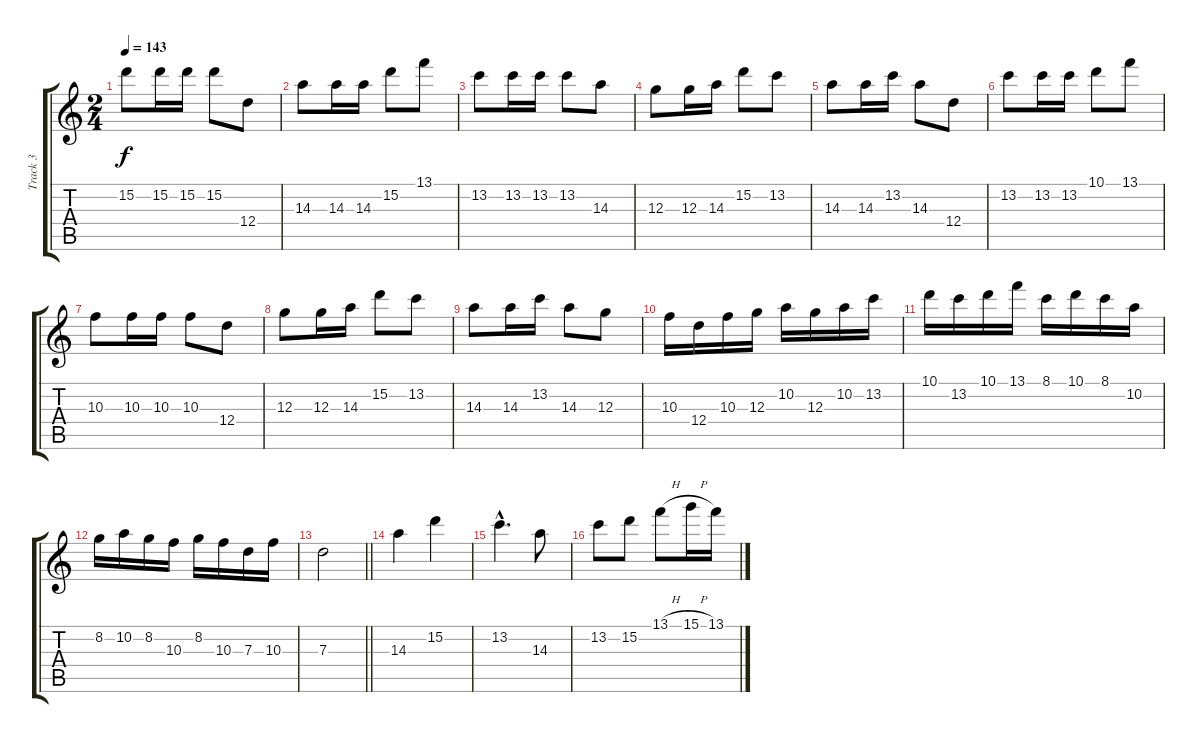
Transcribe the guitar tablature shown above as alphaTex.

\track ("Track 3" "Track 3") {instrument synthbass1}
\staff {score tabs}
\tuning (E4 B3 G3 D3 A2 E2) {hide}
\ts (2 4)
\tempo 143
\clef g2
\ks c
15.2.8{dy f} 15.2.16 15.2.16 15.2.8 12.4.8 |
14.3.8 14.3.16 14.3.16 15.2.8 13.1.8 |
13.2.8 13.2.16 13.2.16 13.2.8 14.3.8 |
12.3.8 12.3.16 14.3.16 15.2.8 13.2.8 |
14.3.8 14.3.16 13.2.16 14.3.8 12.4.8 |
13.2.8 13.2.16 13.2.16 10.1.8 13.1.8 |
10.3.8 10.3.16 10.3.16 10.3.8 12.4.8 |
12.3.8 12.3.16 14.3.16 15.2.8 13.2.8 |
14.3.8 14.3.16 13.2.16 14.3.8 12.3.8 |
10.3.16 12.4.16 10.3.16 12.3.16 10.2.16 12.3.16 10.2.16 13.2.16 |
10.1.16 13.2.16 10.1.16 13.1.16 8.1.16 10.1.16 8.1.16 10.2.16 |
8.2.16 10.2.16 8.2.16 10.3.16 8.2.16 10.3.16 7.3.16 10.3.16 |
\barLineRight lightlight
7.3.2 |
14.3.4 15.2.4 |
13.2{hac}.4{d} 14.3.8 |
13.2.8 15.2.8 13.1{h}.8 15.1{h}.16 13.1.16
